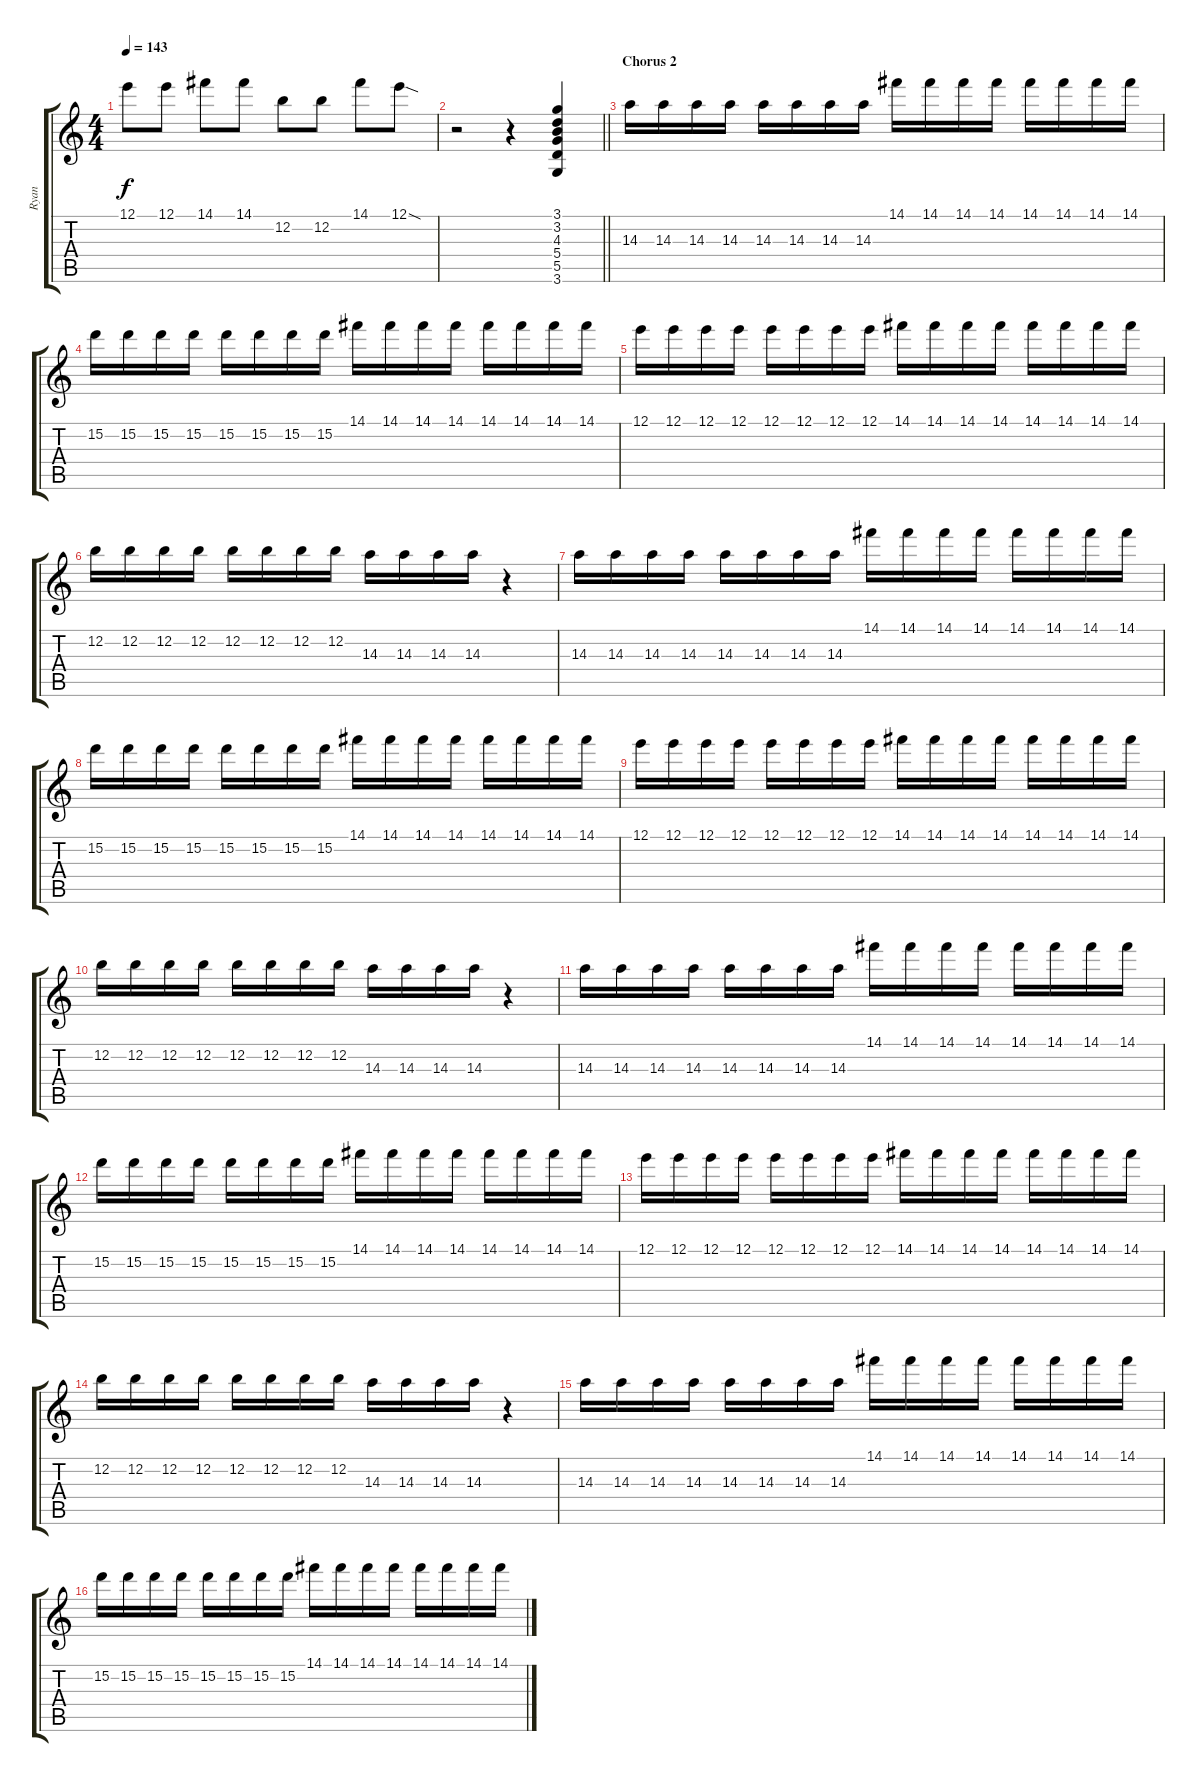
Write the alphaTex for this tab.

\track ("Ryan" "Ryan") {instrument overdrivenguitar}
\staff {score tabs}
\tuning (E4 B3 G3 D3 A2 E2) {hide}
\ts (4 4)
\tempo 143
\clef g2
\ks c
12.1.8{dy f} 12.1.8 14.1.8 14.1.8 12.2.8 12.2.8 14.1.8 12.1{sod}.8 |
\barLineRight lightlight
r.2 r.4 (3.1 3.2 4.3 5.4 5.5 3.6).4 |
\section ("" "Chorus 2")
14.3.16 14.3.16 14.3.16 14.3.16 14.3.16 14.3.16 14.3.16 14.3.16 14.1.16 14.1.16 14.1.16 14.1.16 14.1.16 14.1.16 14.1.16 14.1.16 |
15.2.16 15.2.16 15.2.16 15.2.16 15.2.16 15.2.16 15.2.16 15.2.16 14.1.16 14.1.16 14.1.16 14.1.16 14.1.16 14.1.16 14.1.16 14.1.16 |
12.1.16 12.1.16 12.1.16 12.1.16 12.1.16 12.1.16 12.1.16 12.1.16 14.1.16 14.1.16 14.1.16 14.1.16 14.1.16 14.1.16 14.1.16 14.1.16 |
12.2.16 12.2.16 12.2.16 12.2.16 12.2.16 12.2.16 12.2.16 12.2.16 14.3.16 14.3.16 14.3.16 14.3.16 r.4 |
14.3.16 14.3.16 14.3.16 14.3.16 14.3.16 14.3.16 14.3.16 14.3.16 14.1.16 14.1.16 14.1.16 14.1.16 14.1.16 14.1.16 14.1.16 14.1.16 |
15.2.16 15.2.16 15.2.16 15.2.16 15.2.16 15.2.16 15.2.16 15.2.16 14.1.16 14.1.16 14.1.16 14.1.16 14.1.16 14.1.16 14.1.16 14.1.16 |
12.1.16 12.1.16 12.1.16 12.1.16 12.1.16 12.1.16 12.1.16 12.1.16 14.1.16 14.1.16 14.1.16 14.1.16 14.1.16 14.1.16 14.1.16 14.1.16 |
12.2.16 12.2.16 12.2.16 12.2.16 12.2.16 12.2.16 12.2.16 12.2.16 14.3.16 14.3.16 14.3.16 14.3.16 r.4 |
14.3.16 14.3.16 14.3.16 14.3.16 14.3.16 14.3.16 14.3.16 14.3.16 14.1.16 14.1.16 14.1.16 14.1.16 14.1.16 14.1.16 14.1.16 14.1.16 |
15.2.16 15.2.16 15.2.16 15.2.16 15.2.16 15.2.16 15.2.16 15.2.16 14.1.16 14.1.16 14.1.16 14.1.16 14.1.16 14.1.16 14.1.16 14.1.16 |
12.1.16 12.1.16 12.1.16 12.1.16 12.1.16 12.1.16 12.1.16 12.1.16 14.1.16 14.1.16 14.1.16 14.1.16 14.1.16 14.1.16 14.1.16 14.1.16 |
12.2.16 12.2.16 12.2.16 12.2.16 12.2.16 12.2.16 12.2.16 12.2.16 14.3.16 14.3.16 14.3.16 14.3.16 r.4 |
14.3.16 14.3.16 14.3.16 14.3.16 14.3.16 14.3.16 14.3.16 14.3.16 14.1.16 14.1.16 14.1.16 14.1.16 14.1.16 14.1.16 14.1.16 14.1.16 |
15.2.16 15.2.16 15.2.16 15.2.16 15.2.16 15.2.16 15.2.16 15.2.16 14.1.16 14.1.16 14.1.16 14.1.16 14.1.16 14.1.16 14.1.16 14.1.16
